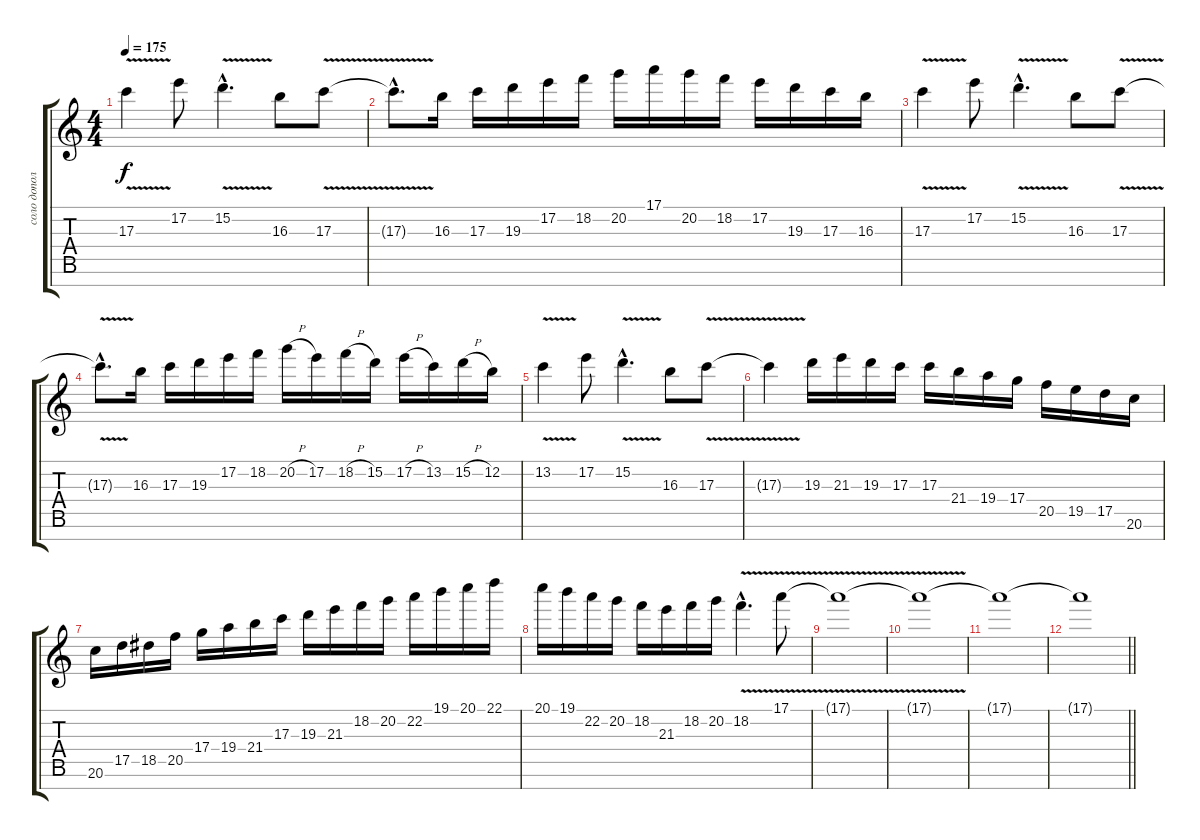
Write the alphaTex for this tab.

\track ("соло дополнительное" "соло допол") {instrument distortionguitar}
\staff {score tabs}
\tuning (E4 B3 G3 D3 A2 E2 B1) {hide}
\ts (4 4)
\tempo 175
\clef g2
\ks c
17.3{v t}.4{dy f} 17.2.8 15.2{v hac}.4{d} 16.3.8 17.3{v}.8 |
17.3{hac t}.8{d} 16.3.16 17.3.16 19.3.16 17.2.16 18.2.16 20.2.16 17.1.16 20.2.16 18.2.16 17.2.16 19.3.16 17.3.16 16.3.16 |
17.3{v}.4 17.2.8 15.2{v hac}.4{d} 16.3.8 17.3{v}.8 |
17.3{hac t}.8{d} 16.3.16 17.3.16 19.3.16 17.2.16 18.2.16 20.2{h}.16 17.2.16 18.2{h}.16 15.2.16 17.2{h}.16 13.2.16 15.2{h}.16 12.2.16 |
13.2{v}.4 17.2.8 15.2{v hac}.4{d} 16.3.8 17.3{v}.8 |
17.3{t}.4 19.3.16 21.3.16 19.3.16 17.3.16 17.3.16 21.4.16 19.4.16 17.4.16 20.5.16 19.5.16 17.5.16 20.6.16 |
20.6.16 17.5.16 18.5.16 20.5.16 17.4.16 19.4.16 21.4.16 17.3.16 19.3.16 21.3.16 18.2.16 20.2.16 22.2.16 19.1.16 20.1.16 22.1.16 |
20.1.16 19.1.16 22.2.16 20.2.16 18.2.16 21.3.16 18.2.16 20.2.16 18.2{v hac}.4{d} 17.1{v}.8 |
17.1{v t}.1 |
17.1{t}.1 |
17.1{t}.1 |
\barLineRight lightlight
17.1{t}.1
